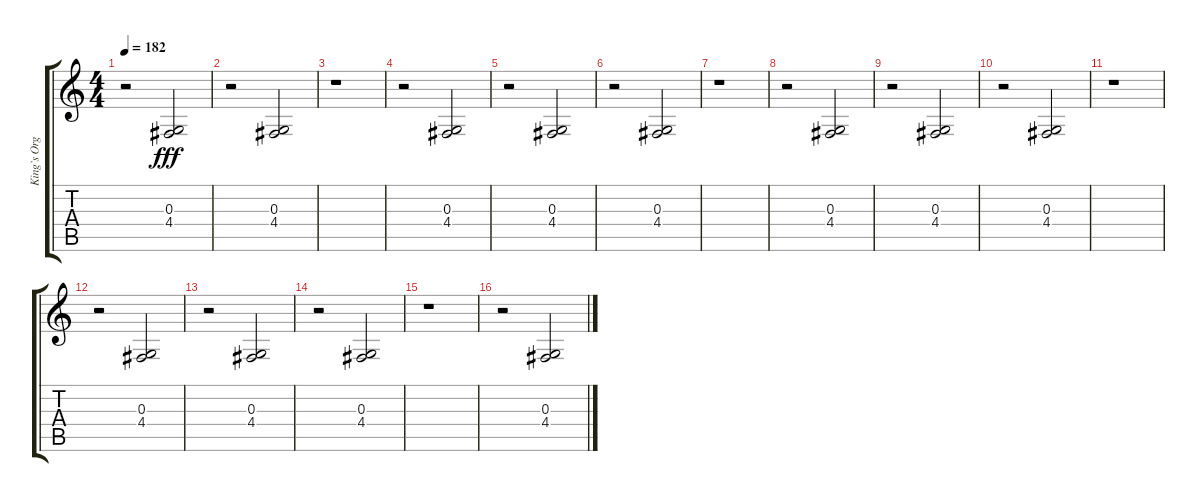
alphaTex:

\track ("King`s Organ" "King`s Org") {instrument harpsichord}
\staff {score tabs}
\tuning (E4 B3 G3 D3 A2 E2) {hide}
\ts (4 4)
\tempo 182
\clef g2
\ks c
r.2{dy fff} (0.3 4.4).2 |
r.2 (0.3 4.4).2 |
r.1 |
r.2 (0.3 4.4).2 |
r.2 (0.3 4.4).2 |
r.2 (0.3 4.4).2 |
r.1 |
r.2 (0.3 4.4).2 |
r.2 (0.3 4.4).2 |
r.2 (0.3 4.4).2 |
r.1 |
r.2 (0.3 4.4).2 |
r.2 (0.3 4.4).2 |
r.2 (0.3 4.4).2 |
r.1 |
r.2 (0.3 4.4).2
